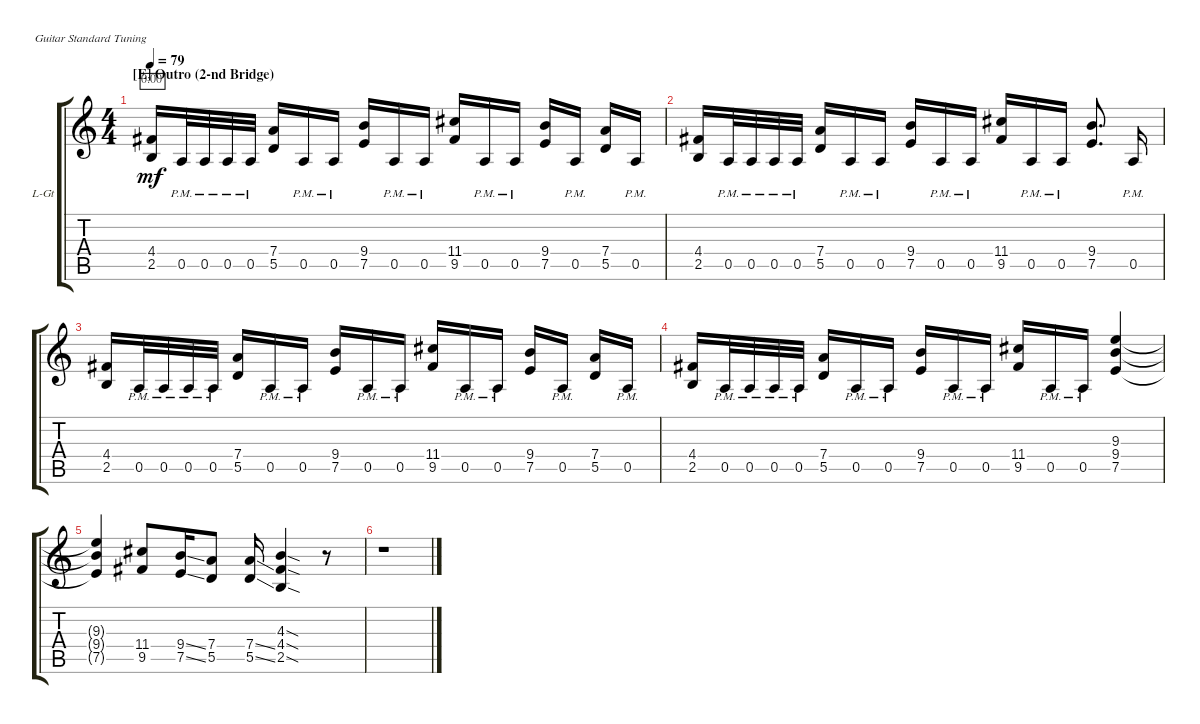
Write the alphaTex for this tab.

\bracketExtendMode groupsimilarinstruments
\firstSystemTrackNameOrientation horizontal
\otherSystemsTrackNameOrientation horizontal
\track ("Lead Guitar" "L-Gt") {instrument distortionguitar}
\staff {score tabs}
\tuning (E4 B3 G3 D3 A2 E2)
\ts (4 4)
\section ("E" "Outro (2-nd Bridge)")
\tempo 79
\clef g2
\ks c
(2.5 4.4).16{dy mf timer} 0.5{pm}.32 0.5{pm}.32 0.5{pm}.32 0.5{pm}.32{beam split} (5.5 7.4).16{beam merge} 0.5{pm}.16{beam merge} 0.5{pm}.16{beam split} (7.5 9.4).16 0.5{pm}.16{beam merge} 0.5{pm}.16{beam split} (9.5 11.4).16 0.5{pm}.16 0.5{pm}.16 (7.5 9.4).16 0.5{pm}.16{beam split} (5.5 7.4).16 0.5{pm}.16 |
(2.5 4.4).16 0.5{pm}.32 0.5{pm}.32 0.5{pm}.32 0.5{pm}.32{beam split} (5.5 7.4).16{beam merge} 0.5{pm}.16{beam merge} 0.5{pm}.16{beam split} (7.5 9.4).16 0.5{pm}.16{beam merge} 0.5{pm}.16{beam split} (9.5 11.4).16 0.5{pm}.16 0.5{pm}.16 (7.5 9.4).8{d beam split} 0.5{pm}.16 |
(2.5 4.4).16 0.5{pm}.32 0.5{pm}.32 0.5{pm}.32 0.5{pm}.32{beam split} (5.5 7.4).16{beam merge} 0.5{pm}.16{beam merge} 0.5{pm}.16{beam split} (7.5 9.4).16 0.5{pm}.16{beam merge} 0.5{pm}.16{beam split} (9.5 11.4).16 0.5{pm}.16 0.5{pm}.16 (7.5 9.4).16 0.5{pm}.16{beam split} (5.5 7.4).16 0.5{pm}.16 |
(2.5 4.4).16 0.5{pm}.32 0.5{pm}.32 0.5{pm}.32 0.5{pm}.32{beam split} (5.5 7.4).16{beam merge} 0.5{pm}.16{beam merge} 0.5{pm}.16{beam split} (7.5 9.4).16 0.5{pm}.16{beam merge} 0.5{pm}.16{beam split} (9.5 11.4).16 0.5{pm}.16 0.5{pm}.16 (7.5 9.4 9.3).4{beam split} |
(7.5{t} 9.4{t} 9.3{t}).4 (9.5 11.4).8 (7.5{ss} 9.4{ss}).16{beam merge} (5.5 7.4).8{beam split} (5.5{ss} 7.4{ss}).16 (2.5{sod} 4.4{sod} 4.3{sod}).4 r.8 |
r.1
